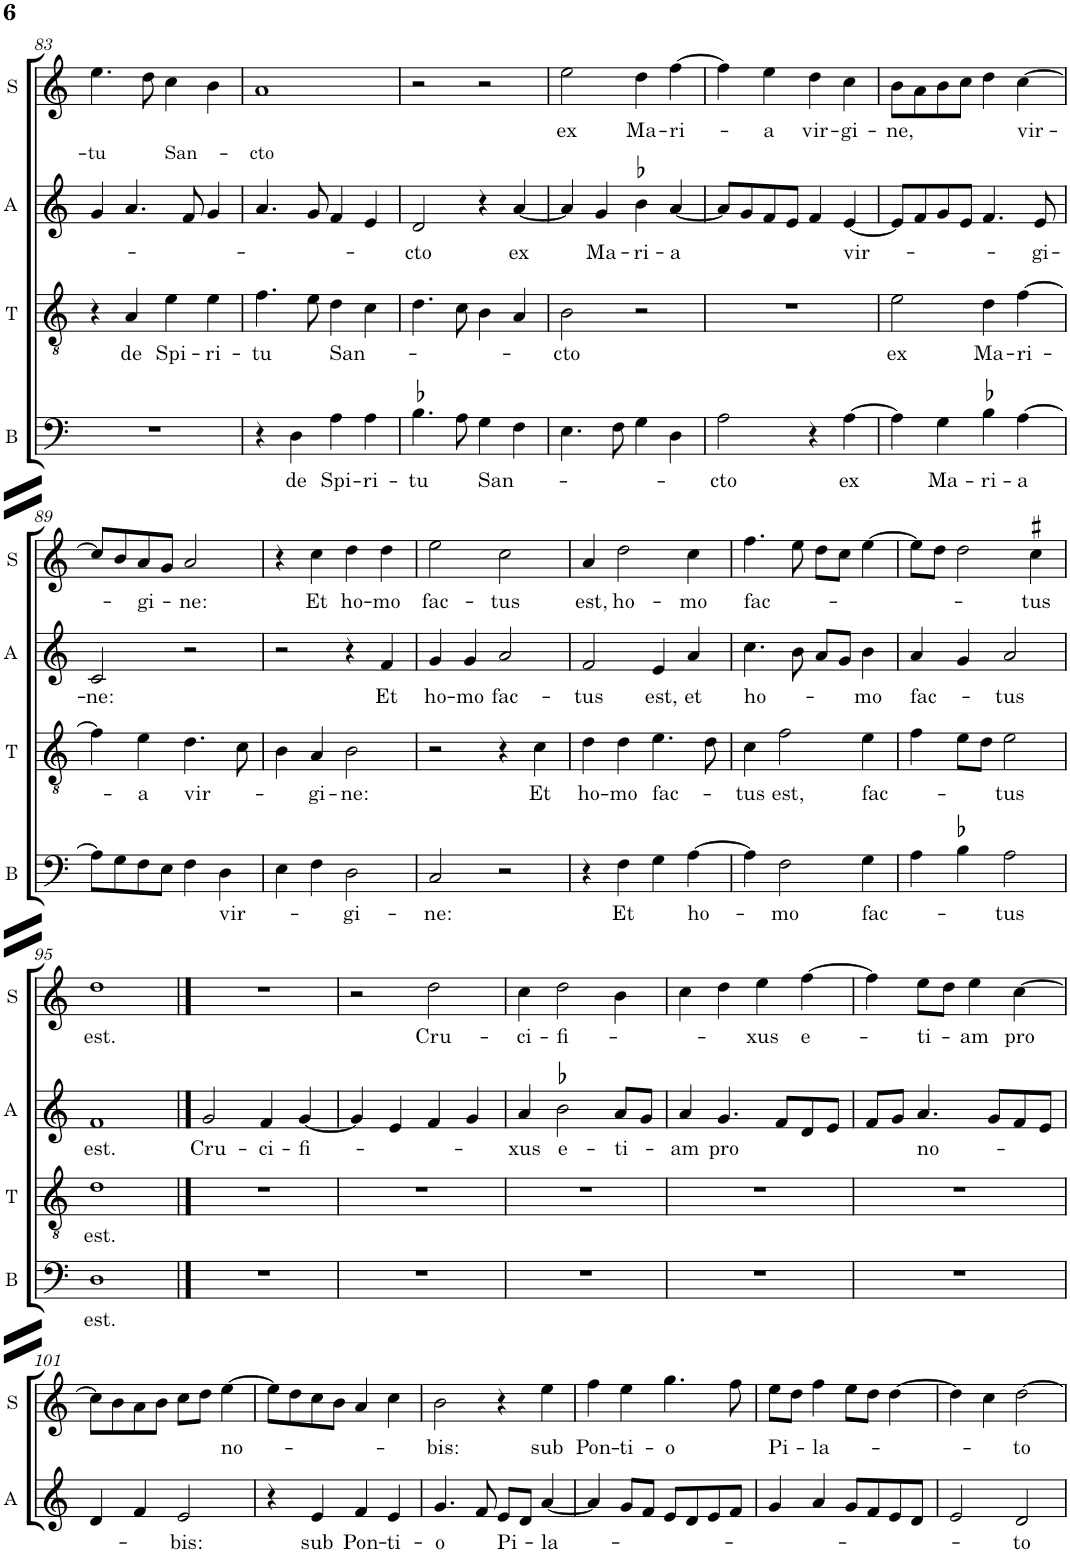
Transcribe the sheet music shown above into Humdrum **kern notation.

**kern	**text	**kern	**text	**kern	**text	**kern	**text	**text
*part4	*part4	*part3	*part3	*part2	*part2	*part1	*part1	*part1
*staff4	*staff4	*staff3	*staff3	*staff2	*staff2	*staff1	*staff1	*staff1
*I"B	*	*I"T	*	*I"A	*	*I"S	*	*
*I'B	*	*I'T	*	*I'A	*	*I'S	*	*
!!LO:PB:g=z
*clefF4	*	*clefGv2	*	*clefG2	*	*clefG2	*	*
*k[]	*	*k[]	*	*k[]	*	*k[]	*	*
*M2/2	*	*M2/2	*	*M2/2	*	*M2/2	*	*
*met(c|)	*	*met(c|)	*	*met(c|)	*	*met(c|)	*	*
=83	=83	=83	=83	=83	=83	=83	=83	=83
!	!	!	!	!	!	!	!	!LO:LY:b
1r	.	4r	.	4g/	.	4.ee\	.	-tu
!	!	!	!LO:LY:b	!	!	!	!	!
.	.	4A/	de	4.a/	.	.	.	.
.	.	.	.	.	.	8dd\	.	.
!	!	!	!LO:LY:b	!	!	!	!	!LO:LY:b
.	.	4e\	Spi-	.	.	4cc\	.	San-
.	.	.	.	8f/	.	.	.	.
!	!	!	!LO:LY:b	!	!	!	!	!
.	.	4e\	-ri-	4g/	.	4b\	.	.
=84	=84	=84	=84	=84	=84	=84	=84	=84
!	!	!	!LO:LY:b	!	!	!	!	!LO:LY:b
4r	.	4.f\	-tu	4.a/	.	1a	.	-cto
!	!LO:LY:b	!	!	!	!	!	!	!
4D\	de	.	.	.	.	.	.	.
.	.	8e\	.	8g/	.	.	.	.
!	!LO:LY:b	!	!LO:LY:b	!	!	!	!	!
4A\	Spi-	4d\	San-	4f/	.	.	.	.
!	!LO:LY:b	!	!	!	!	!	!	!
4A\	-ri-	4c\	.	4e/	.	.	.	.
=85	=85	=85	=85	=85	=85	=85	=85	=85
!	!LO:LY:b	!	!	!	!LO:LY:b	!	!	!
4.B-X\	-tu	4.d\	.	2d/	-cto	2r	.	.
8A\	.	8c\	.	.	.	.	.	.
!	!LO:LY:b	!	!	!	!	!	!	!
4G\	San-	4B\	.	4r	.	2r	.	.
!	!	!	!	!	!LO:LY:b	!	!	!
4F\	.	4A/	.	[4a/	ex	.	.	.
=86	=86	=86	=86	=86	=86	=86	=86	=86
!	!	!	!LO:LY:b	!	!	!	!LO:LY:b	!
4.E\	.	2B\	-cto	4a/]	.	2ee\	ex	.
!	!	!	!	!	!LO:LY:b	!	!	!
.	.	.	.	4g/	Ma-	.	.	.
8F\	.	.	.	.	.	.	.	.
!	!	!	!	!	!LO:LY:b	!	!LO:LY:b	!
4G\	.	2r	.	4b-X\	-ri-	4dd\	Ma-	.
!	!	!	!	!	!LO:LY:b	!	!LO:LY:b	!
4D\	.	.	.	[4a/	-a	[4ff\	-ri-	.
=87	=87	=87	=87	=87	=87	=87	=87	=87
!	!LO:LY:b	!	!	!	!	!	!	!
2A\	-cto	1r	.	8a/L]	.	4ff\]	.	.
.	.	.	.	8g/	.	.	.	.
!	!	!	!	!	!	!	!LO:LY:b	!
.	.	.	.	8f/	.	4ee\	-a	.
.	.	.	.	8e/J	.	.	.	.
!	!	!	!	!	!	!	!LO:LY:b	!
4r	.	.	.	4f/	.	4dd\	vir-	.
!	!LO:LY:b	!	!	!	!LO:LY:b	!	!LO:LY:b	!
[4A\	ex	.	.	[4e/	vir-	4cc\	-gi-	.
=88	=88	=88	=88	=88	=88	=88	=88	=88
!	!	!	!LO:LY:b	!	!	!	!LO:LY:b	!
4A\]	.	2e\	ex	8e/L]	.	8b\L	-ne,	.
.	.	.	.	8f/	.	8a\	.	.
!	!LO:LY:b	!	!	!	!	!	!	!
4G\	Ma-	.	.	8g/	.	8b\	.	.
.	.	.	.	8e/J	.	8cc\J	.	.
!	!LO:LY:b	!	!LO:LY:b	!	!	!	!	!
4B-X\	-ri-	4d\	Ma-	4.f/	.	4dd\	.	.
!	!LO:LY:b	!	!LO:LY:b	!	!	!	!LO:LY:b	!
[4A\	-a	[4f\	-ri-	.	.	[4cc\	vir-	.
!	!	!	!	!	!LO:LY:b	!	!	!
.	.	.	.	8e/	-gi-	.	.	.
!!LO:LB:g=z
=89	=89	=89	=89	=89	=89	=89	=89	=89
!	!	!	!	!	!LO:LY:b	!	!	!
8A\L]	.	4f\]	.	2c/	-ne:	8cc/L]	.	.
8G\	.	.	.	.	.	8b/	.	.
!	!	!	!LO:LY:b	!	!	!	!LO:LY:b	!
8F\	.	4e\	-a	.	.	8a/	-gi-	.
8E\J	.	.	.	.	.	8g/J	.	.
!	!	!	!LO:LY:b	!	!	!	!LO:LY:b	!
4F\	.	4.d\	vir-	2r	.	2a/	ne:	.
!	!LO:LY:b	!	!	!	!	!	!	!
4D\	vir-	.	.	.	.	.	.	.
.	.	8c\	.	.	.	.	.	.
=90	=90	=90	=90	=90	=90	=90	=90	=90
4E\	.	4B\	.	2r	.	4r	.	.
!	!	!	!LO:LY:b	!	!	!	!LO:LY:b	!
4F\	.	4A/	-gi-	.	.	4cc\	Et	.
!	!LO:LY:b	!	!LO:LY:b	!	!	!	!LO:LY:b	!
2D\	-gi-	2B\	-ne:	4r	.	4dd\	ho-	.
!	!	!	!	!	!LO:LY:b	!	!LO:LY:b	!
.	.	.	.	4f/	Et	4dd\	-mo	.
=91	=91	=91	=91	=91	=91	=91	=91	=91
!	!LO:LY:b	!	!	!	!LO:LY:b	!	!LO:LY:b	!
2C/	-ne:	2r	.	4g/	ho-	2ee\	fac-	.
!	!	!	!	!	!LO:LY:b	!	!	!
.	.	.	.	4g/	-mo	.	.	.
!	!	!	!	!	!LO:LY:b	!	!LO:LY:b	!
2r	.	4r	.	2a/	fac-	2cc\	-tus	.
!	!	!	!LO:LY:b	!	!	!	!	!
.	.	4c\	Et	.	.	.	.	.
=92	=92	=92	=92	=92	=92	=92	=92	=92
!	!	!	!LO:LY:b	!	!LO:LY:b	!	!LO:LY:b	!
4r	.	4d\	ho-	2f/	-tus	4a/	est,	.
!	!LO:LY:b	!	!LO:LY:b	!	!	!	!LO:LY:b	!
4F\	Et	4d\	-mo	.	.	2dd\	ho-	.
!	!	!	!LO:LY:b	!	!LO:LY:b	!	!	!
4G\	.	4.e\	fac-	4e/	est,	.	.	.
!	!LO:LY:b	!	!	!	!LO:LY:b	!	!LO:LY:b	!
[4A\	ho-	.	.	4a/	et	4cc\	-mo	.
.	.	8d\	.	.	.	.	.	.
=93	=93	=93	=93	=93	=93	=93	=93	=93
!	!	!	!LO:LY:b	!	!LO:LY:b	!	!LO:LY:b	!
4A\]	.	4c\	-tus	4.cc\	ho-	4.ff\	fac-	.
!	!LO:LY:b	!	!LO:LY:b	!	!	!	!	!
2F\	-mo	2f\	est,	.	.	.	.	.
.	.	.	.	8b\	.	8ee\	.	.
.	.	.	.	8a/L	.	8dd\L	.	.
.	.	.	.	8g/J	.	8cc\J	.	.
!	!LO:LY:b	!	!LO:LY:b	!	!LO:LY:b	!	!	!
4G\	fac-	4e\	fac-	4b\	-mo	[4ee\	.	.
=94	=94	=94	=94	=94	=94	=94	=94	=94
!	!	!	!	!	!LO:LY:b	!	!	!
4A\	.	4f\	.	4a/	fac-	8ee\L]	.	.
.	.	.	.	.	.	8dd\J	.	.
4B-X\	.	8e\L	.	4g/	.	2dd\	.	.
.	.	8d\J	.	.	.	.	.	.
!	!LO:LY:b	!	!LO:LY:b	!	!LO:LY:b	!	!	!
2A\	-tus	2e\	-tus	2a/	-tus	.	.	.
!	!	!	!	!	!	!	!LO:LY:b	!
.	.	.	.	.	.	4cc#X\	-tus	.
!!LO:LB:g=z
=95	=95	=95	=95	=95	=95	=95	=95	=95
!	!LO:LY:b	!	!LO:LY:b	!	!LO:LY:b	!	!LO:LY:b	!
1D	est.	1d	est.	1f	est.	1dd	est.	.
==96	==96	==96	==96	==96	==96	==96	==96	==96
!	!	!	!	!	!LO:LY:b	!	!	!
1r	.	1r	.	2g/	Cru-	1r	.	.
!	!	!	!	!	!LO:LY:b	!	!	!
.	.	.	.	4f/	-ci-	.	.	.
!	!	!	!	!	!LO:LY:b	!	!	!
.	.	.	.	[4g/	-fi-	.	.	.
=97	=97	=97	=97	=97	=97	=97	=97	=97
1r	.	1r	.	4g/]	.	2r	.	.
.	.	.	.	4e/	.	.	.	.
!	!	!	!	!	!	!	!LO:LY:b	!
.	.	.	.	4f/	.	2dd\	Cru-	.
.	.	.	.	4g/	.	.	.	.
=98	=98	=98	=98	=98	=98	=98	=98	=98
!	!	!	!	!	!LO:LY:b	!	!LO:LY:b	!
1r	.	1r	.	4a/	-xus	4cc\	-ci-	.
!	!	!	!	!	!LO:LY:b	!	!LO:LY:b	!
.	.	.	.	2b-X\	e-	2dd\	-fi-	.
!	!	!	!	!	!LO:LY:b	!	!	!
.	.	.	.	8a/L	-ti-	4b\	.	.
.	.	.	.	8g/J	.	.	.	.
=99	=99	=99	=99	=99	=99	=99	=99	=99
!	!	!	!	!	!LO:LY:b	!	!	!
1r	.	1r	.	4a/	-am	4cc\	.	.
!	!	!	!	!	!LO:LY:b	!	!	!
.	.	.	.	4.g/	pro	4dd\	.	.
!	!	!	!	!	!	!	!LO:LY:b	!
.	.	.	.	.	.	4ee\	-xus	.
.	.	.	.	8f/L	.	.	.	.
!	!	!	!	!	!	!	!LO:LY:b	!
.	.	.	.	8d/	.	[4ff\	e-	.
.	.	.	.	8e/J	.	.	.	.
=100	=100	=100	=100	=100	=100	=100	=100	=100
1r	.	1r	.	8f/L	.	4ff\]	.	.
.	.	.	.	8g/J	.	.	.	.
!	!	!	!	!	!LO:LY:b	!	!LO:LY:b	!
.	.	.	.	4.a/	no-	8ee\L	-ti-	.
.	.	.	.	.	.	8dd\J	.	.
!	!	!	!	!	!	!	!LO:LY:b	!
.	.	.	.	.	.	4ee\	-am	.
.	.	.	.	8g/L	.	.	.	.
!	!	!	!	!	!	!	!LO:LY:b	!
.	.	.	.	8f/	.	[4cc\	pro	.
.	.	.	.	8e/J	.	.	.	.
!!LO:LB:g=z
=101	=101	=101	=101	=101	=101	=101	=101	=101
1r	.	1r	.	4d/	.	8cc\L]	.	.
.	.	.	.	.	.	8b\	.	.
.	.	.	.	4f/	.	8a\	.	.
.	.	.	.	.	.	8b\J	.	.
!	!	!	!	!	!LO:LY:b	!	!	!
.	.	.	.	2e/	-bis:	8cc\L	.	.
.	.	.	.	.	.	8dd\J	.	.
!	!	!	!	!	!	!	!LO:LY:b	!
.	.	.	.	.	.	[4ee\	no-	.
=102	=102	=102	=102	=102	=102	=102	=102	=102
1r	.	1r	.	4r	.	8ee\L]	.	.
.	.	.	.	.	.	8dd\	.	.
!	!	!	!	!	!LO:LY:b	!	!	!
.	.	.	.	4e/	sub	8cc\	.	.
.	.	.	.	.	.	8b\J	.	.
!	!	!	!	!	!LO:LY:b	!	!	!
.	.	.	.	4f/	Pon-	4a/	.	.
!	!	!	!	!	!LO:LY:b	!	!	!
.	.	.	.	4e/	-ti-	4cc\	.	.
=103	=103	=103	=103	=103	=103	=103	=103	=103
!	!	!	!	!	!LO:LY:b	!	!LO:LY:b	!
1r	.	1r	.	4.g/	-o	2b\	-bis:	.
.	.	.	.	8f/	.	.	.	.
!	!	!	!	!	!LO:LY:b	!	!	!
.	.	.	.	8e/L	Pi-	4r	.	.
.	.	.	.	8d/J	.	.	.	.
!	!	!	!	!	!LO:LY:b	!	!LO:LY:b	!
.	.	.	.	[4a/	-la-	4ee\	sub	.
=104	=104	=104	=104	=104	=104	=104	=104	=104
!	!	!	!	!	!	!	!LO:LY:b	!
1r	.	1r	.	4a/]	.	4ff\	Pon-	.
!	!	!	!	!	!	!	!LO:LY:b	!
.	.	.	.	8g/L	.	4ee\	-ti-	.
.	.	.	.	8f/J	.	.	.	.
!	!	!	!	!	!	!	!LO:LY:b	!
.	.	.	.	8e/L	.	4.gg\	-o	.
.	.	.	.	8d/	.	.	.	.
.	.	.	.	8e/	.	.	.	.
.	.	.	.	8f/J	.	8ff\	.	.
=105	=105	=105	=105	=105	=105	=105	=105	=105
!	!	!	!	!	!	!	!LO:LY:b	!
1r	.	1r	.	4g/	.	8ee\L	Pi-	.
.	.	.	.	.	.	8dd\J	.	.
!	!	!	!	!	!	!	!LO:LY:b	!
.	.	.	.	4a/	.	4ff\	-la-	.
.	.	.	.	8g/L	.	8ee\L	.	.
.	.	.	.	8f/	.	8dd\J	.	.
.	.	.	.	8e/	.	[4dd\	.	.
.	.	.	.	8d/J	.	.	.	.
=106	=106	=106	=106	=106	=106	=106	=106	=106
1r	.	1r	.	2e/	.	4dd\]	.	.
.	.	.	.	.	.	4cc\	.	.
!	!	!	!	!	!LO:LY:b	!	!LO:LY:b	!
.	.	.	.	2d/	to	[2dd\	-to	.
=	=	=	=	=	=	=	=	=
*-	*-	*-	*-	*-	*-	*-	*-	*-
